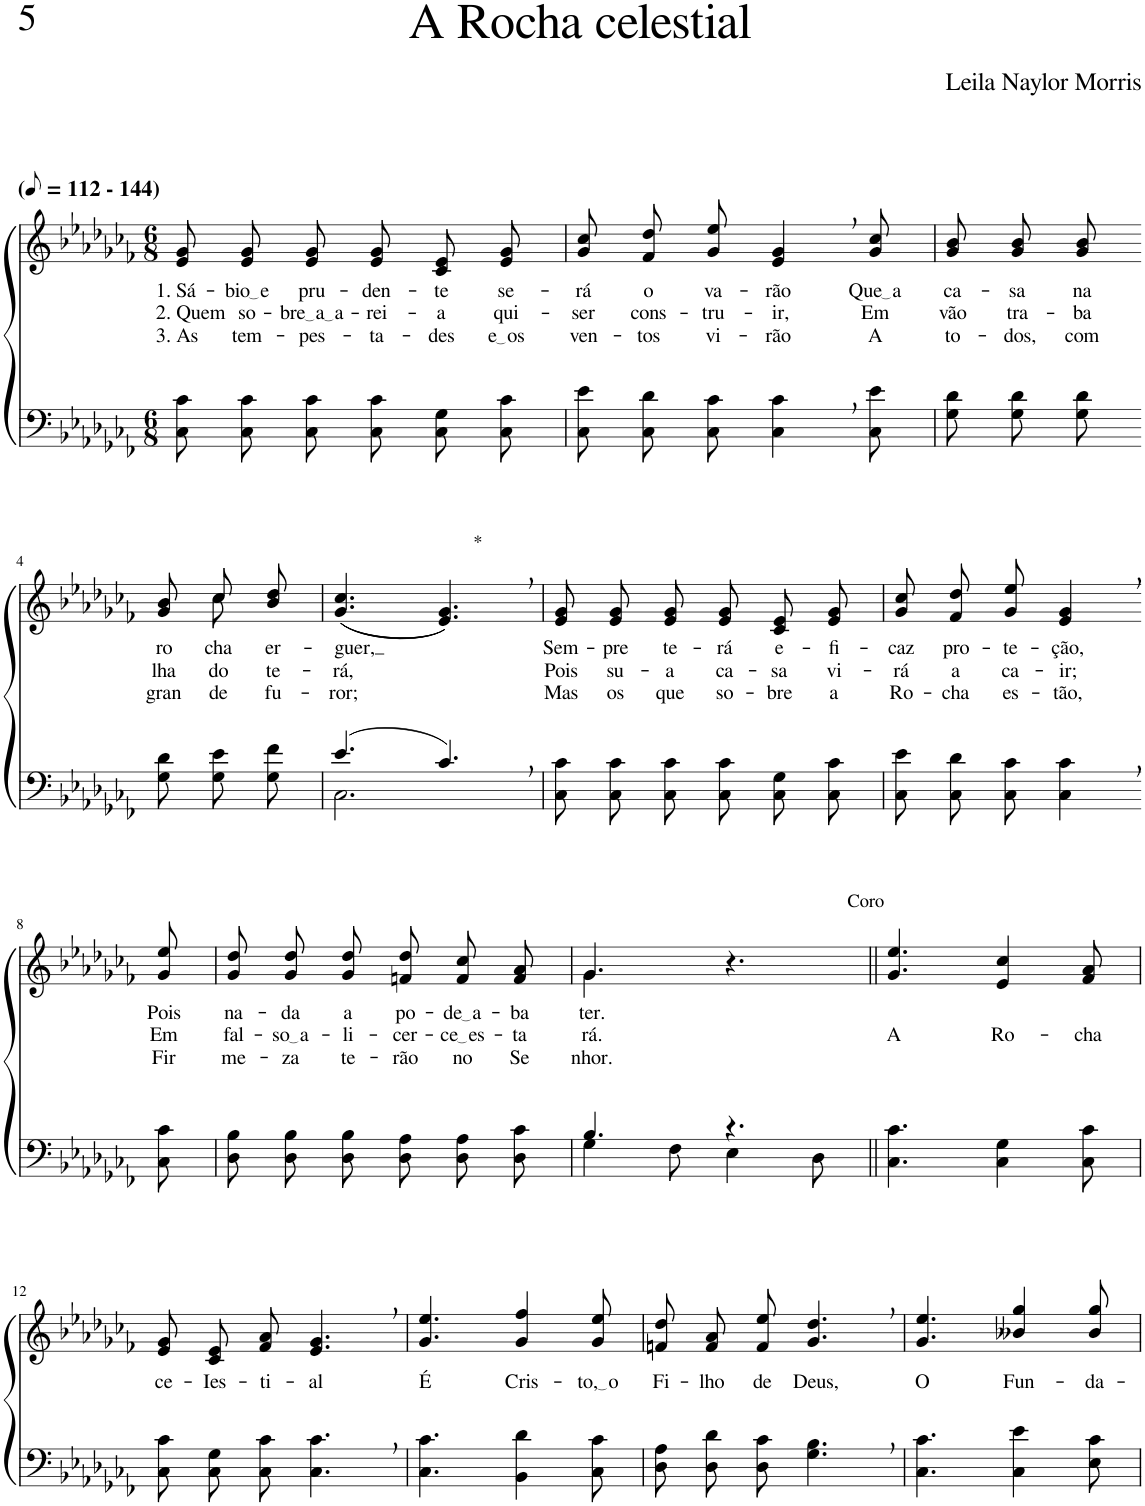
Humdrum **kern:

**kern	**kern	**text	**text	**text
*part2	*part1	*part1	*part1	*part1
*staff2	*staff1	*staff1	*staff1	*staff1
*I"Parte III e IV	*I"Parte I e II	*	*	*
*clefF4	*clefG2	*	*	*
*Trd2c3	*Trd2c3	*	*	*
*k[b-e-a-d-g-c-f-]	*k[b-e-a-d-g-c-f-]	*	*	*
*M6/8	*M6/8	*	*	*
*MM56	*MM56	*	*	*
=1	=1	=1	=1	=1
!	!LO:TX:a:B:t=(	!	!	!
!	!LO:TX:a:B:t=- 144)	!	!	!
!	!	!LO:LY:b	!LO:LY:b	!LO:LY:b
8C-\ 8c-\L	8e-/ 8g-/L	1. Sá-	2. Quem	3. As
!	!	!LO:LY:b	!LO:LY:b	!LO:LY:b
8C-\ 8c-\	8e-/ 8g-/	bio e	so-	tem-
!	!	!LO:LY:b	!LO:LY:b	!LO:LY:b
8C-\ 8c-\J	8e-/ 8g-/J	pru-	bre a a	-pes-
!	!	!LO:LY:b	!LO:LY:b	!LO:LY:b
8C-\ 8c-\L	8e-/ 8g-/L	-den-	-rei-	-ta-
!	!	!LO:LY:b	!LO:LY:b	!LO:LY:b
8C-\ 8G-\	8c-/ 8e-/	-te	-a	-des
!	!	!LO:LY:b	!LO:LY:b	!LO:LY:b
8C-\ 8c-\J	8e-/ 8g-/J	se-	qui-	e os
=2	=2	=2	=2	=2
!	!	!LO:LY:b	!LO:LY:b	!LO:LY:b
8C-\ 8e-\L	8g-\ 8cc-\L	-rá	-ser	ven-
!	!	!LO:LY:b	!LO:LY:b	!LO:LY:b
8C-\ 8d-\	8f-\ 8dd-\	o	cons-	-tos
!	!	!LO:LY:b	!LO:LY:b	!LO:LY:b
8C-\ 8c-\J	8g-\ 8ee-\J	va-	-tru-	vi-
!	!	!LO:LY:b	!LO:LY:b	!LO:LY:b
4C-\, 4c-\,	4e-/, 4g-/,	-rão	-ir,	-rão
!	!	!LO:LY:b	!LO:LY:b	!LO:LY:b
8C-\ 8e-\	8g-/ 8cc-/	Que a	Em	A
=3	=3	=3	=3	=3
!	!	!LO:LY:b	!LO:LY:b	!LO:LY:b
8G-\ 8d-\L	8g-/ 8b-/L	ca-	vão	to-
!	!	!LO:LY:b	!LO:LY:b	!LO:LY:b
8G-\ 8d-\	8g-/ 8b-/	-sa	tra-	-dos,
!	!	!LO:LY:b	!LO:LY:b	!LO:LY:b
8G-\ 8d-\J	8g-/ 8b-/J	na	-ba-	com
!!LO:LB:g=z
=4-	=4-	=4-	=4-	=4-
*	*^	*	*	*
!	!	!	!LO:LY:b	!LO:LY:b	!LO:LY:b
8G-\ 8d-\L	8ryy	8g-\ 8b-\L	ro-	-lha-	gran-
!	!	!	!LO:LY:b	!LO:LY:b	!LO:LY:b
8G-\ 8e-\	8cc-\	8cc-\	-cha	-do	-de
!	!	!	!LO:LY:b	!LO:LY:b	!LO:LY:b
8G-\ 8f-\J	8ryy	8b-\ 8dd-\J	er-	te-	fu-
=5	=5	=5	=5	=5	=5
*^	*	*	*	*	*
!	!	!	!	!LO:LY:b	!LO:LY:b	!LO:LY:b
*	*	*v	*v	*	*	*
(4.e-/	2.C-\	((4.g-/ 4.cc-/	-guer,	-rá,	-ror;
!	!	!LO:TX:a:t=*	!	!	!
4.c-,/)	.	4.e-/, 4.g-/,))	.	.	.
*v	*v	*	*	*	*
=6	=6	=6	=6	=6
!	!	!LO:LY:b	!LO:LY:b	!LO:LY:b
8C-\ 8c-\L	8e-/ 8g-/L	-Sem-	Pois	Mas
!	!	!LO:LY:b	!LO:LY:b	!LO:LY:b
8C-\ 8c-\	8e-/ 8g-/	-pre	su-	os
!	!	!LO:LY:b	!LO:LY:b	!LO:LY:b
8C-\ 8c-\J	8e-/ 8g-/J	te-	-a	que
!	!	!LO:LY:b	!LO:LY:b	!LO:LY:b
8C-\ 8c-\L	8e-/ 8g-/L	-rá	ca-	so-
!	!	!LO:LY:b	!LO:LY:b	!LO:LY:b
8C-\ 8G-\	8c-/ 8e-/	e-	-sa	-bre
!	!	!LO:LY:b	!LO:LY:b	!LO:LY:b
8C-\ 8c-\J	8e-/ 8g-/J	-fi-	vi-	a
=7	=7	=7	=7	=7
!	!	!LO:LY:b	!LO:LY:b	!LO:LY:b
8C-\ 8e-\L	8g-\ 8cc-\L	-caz	-rá	Ro-
!	!	!LO:LY:b	!LO:LY:b	!LO:LY:b
8C-\ 8d-\	8f-\ 8dd-\	pro-	a	-cha
!	!	!LO:LY:b	!LO:LY:b	!LO:LY:b
8C-\ 8c-\J	8g-\ 8ee-\J	-te-	ca-	es-
!	!	!LO:LY:b	!LO:LY:b	!LO:LY:b
4C-\, 4c-\,	4e-/, 4g-/,	-ção,	-ir;	-tão,
!!LO:LB:g=z
=8-	=8-	=8-	=8-	=8-
!	!	!LO:LY:b	!LO:LY:b	!LO:LY:b
8C-\ 8c-\	8g-/ 8ee-/	Pois	Em	Fir
=9	=9	=9	=9	=9
!	!	!LO:LY:b	!LO:LY:b	!LO:LY:b
8D-\ 8B-\L	8g-\ 8dd-\L	na-	fal-	me-
!	!	!LO:LY:b	!LO:LY:b	!LO:LY:b
8D-\ 8B-\	8g-\ 8dd-\	-da	so a	-za
!	!	!LO:LY:b	!LO:LY:b	!LO:LY:b
8D-\ 8B-\J	8g-\ 8dd-\J	a	-li-	te-
!	!	!LO:LY:b	!LO:LY:b	!LO:LY:b
8D-\ 8A-\L	8fn/ 8dd-/L	po-	-cer-	-rão
!	!	!LO:LY:b	!LO:LY:b	!LO:LY:b
8D-\ 8A-\	8f/ 8cc-/	de a	ce es	no
!	!	!LO:LY:b	!LO:LY:b	!LO:LY:b
8D-\ 8c-\J	8f/ 8a-/J	-ba-	-ta-	Se-
=10	=10	=10	=10	=10
*^	*^	*	*	*
!	!	!	!	!LO:LY:b	!LO:LY:b	!LO:LY:b
4.B-/	4G-\	4.g-/	4.g-\	-ter.	-rá.	-nhor.
.	8F-\	.	.	.	.	.
4.r	4E-\	4.r	4.ryy	.	.	.
.	8D-\	.	.	.	.	.
*	*	*v	*v	*	*	*
=11||	=11||	=11||	=11||	=11||	=11||
!	!	!LO:TX:a:t=Coro	!	!	!
!	!	!	!	!LO:LY:b	!
*v	*v	*	*	*	*
4.C-\ 4.c-\	4.g-/ 4.ee-/	.	A	.
!	!	!	!LO:LY:b	!
4C-\ 4G-\	4e-/ 4cc-/	.	Ro-	.
!	!	!	!LO:LY:b	!
8C-\ 8c-\	8f-/ 8a-/	.	-cha	.
!!LO:LB:g=z
=12	=12	=12	=12	=12
!	!	!LO:LY:b	!	!
8C-\ 8c-\L	8e-/ 8g-/L	ce-	.	.
!	!	!LO:LY:b	!	!
8C-\ 8G-\	8c-/ 8e-/	-Ies-	.	.
!	!	!LO:LY:b	!	!
8C-\ 8c-\J	8f-/ 8a-/J	-ti-	.	.
!	!	!LO:LY:b	!	!
4.C-\, 4.c-\,	4.e-/, 4.g-/,	-al	.	.
=13	=13	=13	=13	=13
!	!	!LO:LY:b	!	!
4.C-\ 4.c-\	4.g-/ 4.ee-/	É	.	.
!	!	!LO:LY:b	!	!
4BB-\ 4d-\	4g-/ 4ff-/	Cris-	.	.
!	!	!LO:LY:b	!	!
8C-\ 8c-\	8g-/ 8ee-/	to, o	.	.
=14	=14	=14	=14	=14
!	!	!LO:LY:b	!	!
8D-\ 8A-\L	8fn\ 8dd-\L	Fi-	.	.
!	!	!LO:LY:b	!	!
8D-\ 8d-\	8f\ 8a-\	-lho	.	.
!	!	!LO:LY:b	!	!
8D-\ 8c-\J	8f\ 8ee-\J	de	.	.
!	!	!LO:LY:b	!	!
4.G-\, 4.B-\,	4.g-/, 4.dd-/,	Deus,	.	.
=15	=15	=15	=15	=15
!	!	!LO:LY:b	!	!
4.C-\ 4.c-\	4.g-/ 4.ee-/	O	.	.
!	!	!LO:LY:b	!	!
4C-\ 4e-\	4b--X/ 4gg-/	Fun-	.	.
!	!	!LO:LY:b	!	!
8E-\ 8c-\	8b--/ 8gg-/	-da-	.	.
=	=	=	=	=
*-	*-	*-	*-	*-
